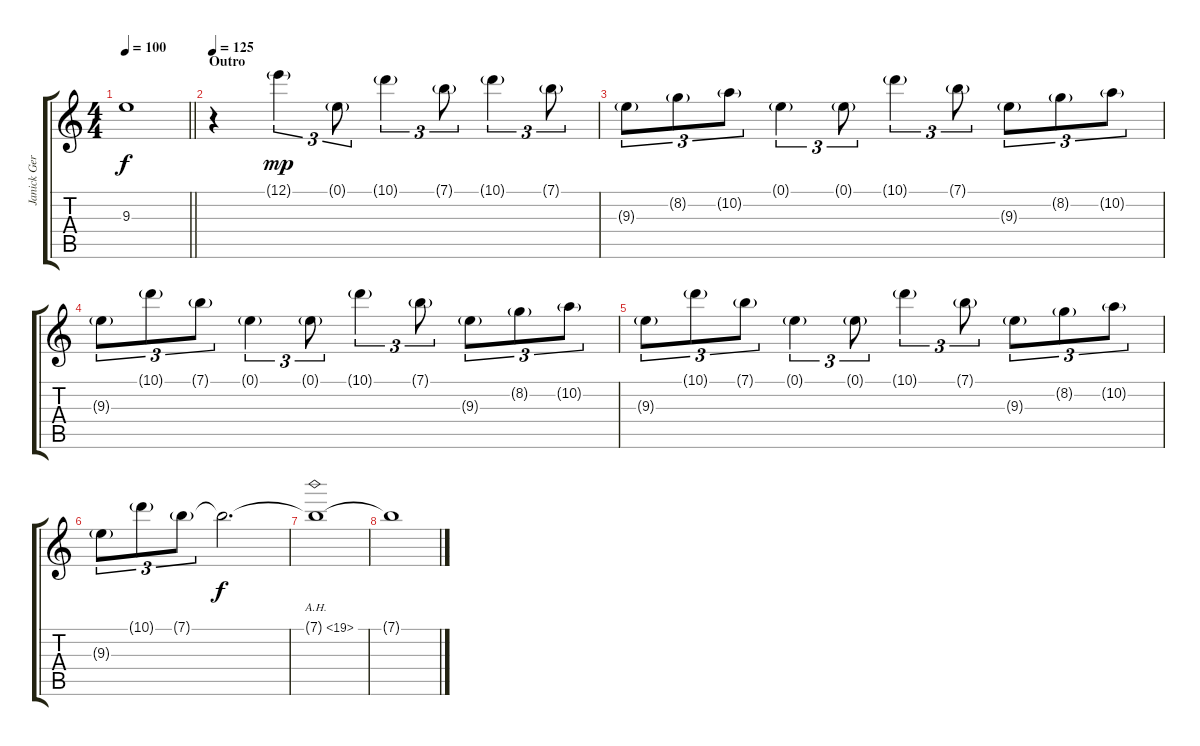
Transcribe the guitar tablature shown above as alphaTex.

\track ("Janick Gers" "Janick Ger") {instrument distortionguitar}
\staff {score tabs}
\tuning (E4 B3 G3 D3 A2 E2) {hide}
\ts (4 4)
\tempo 100
\clef g2
\barLineRight lightlight
\ks c
9.3{t}.1{dy f} |
\section ("" "Outro")
\tempo 125
r.4 12.1{g}.4{tu (3 2) dy mp volume 13 instrument distortionguitar} 0.1{g}.8{tu (3 2)} 10.1{g}.4{tu (3 2)} 7.1{g}.8{tu (3 2)} 10.1{g}.4{tu (3 2)} 7.1{g}.8{tu (3 2)} |
9.3{g}.8{tu (3 2)} 8.2{g}.8{tu (3 2)} 10.2{g}.8{tu (3 2)} 0.1{g}.4{tu (3 2)} 0.1{g}.8{tu (3 2)} 10.1{g}.4{tu (3 2)} 7.1{g}.8{tu (3 2)} 9.3{g}.8{tu (3 2)} 8.2{g}.8{tu (3 2)} 10.2{g}.8{tu (3 2)} |
9.3{g}.8{tu (3 2)} 10.1{g}.8{tu (3 2)} 7.1{g}.8{tu (3 2)} 0.1{g}.4{tu (3 2)} 0.1{g}.8{tu (3 2)} 10.1{g}.4{tu (3 2)} 7.1{g}.8{tu (3 2)} 9.3{g}.8{tu (3 2)} 8.2{g}.8{tu (3 2)} 10.2{g}.8{tu (3 2)} |
9.3{g}.8{tu (3 2)} 10.1{g}.8{tu (3 2)} 7.1{g}.8{tu (3 2)} 0.1{g}.4{tu (3 2)} 0.1{g}.8{tu (3 2)} 10.1{g}.4{tu (3 2)} 7.1{g}.8{tu (3 2)} 9.3{g}.8{tu (3 2)} 8.2{g}.8{tu (3 2)} 10.2{g}.8{tu (3 2)} |
9.3{g}.8{tu (3 2)} 10.1{g}.8{tu (3 2)} 7.1{g}.8{tu (3 2) volume 0} 7.1{t}.2{d dy f} |
7.1{ah 12 t}.1 |
7.1{t}.1
